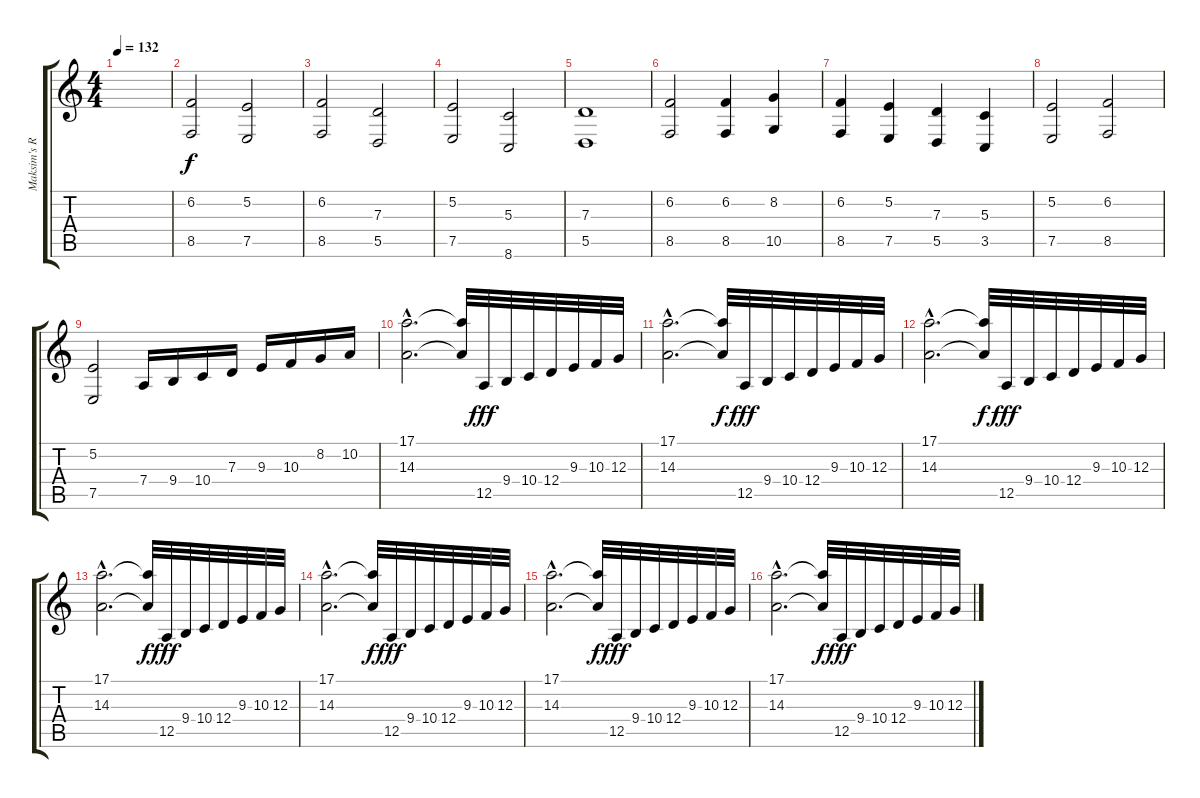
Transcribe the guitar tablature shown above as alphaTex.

\track ("Maksim's Right Hand" "Maksim's R") {instrument acousticgrandpiano}
\staff {score tabs}
\tuning (E4 B3 G3 D3 A2 E2) {hide}
\ts (4 4)
\tempo 132
\clef g2
\ks c
|
(6.2 8.5).2 (5.2 7.5).2 |
(6.2 8.5).2 (7.3 5.5).2 |
(5.2 7.5).2 (5.3 8.6).2 |
(7.3 5.5).1 |
(6.2 8.5).2 (6.2 8.5).4 (8.2 10.5).4 |
(6.2 8.5).4 (5.2 7.5).4 (7.3 5.5).4 (5.3 3.5).4 |
(5.2 7.5).2 (6.2 8.5).2 |
(5.2 7.5).2 7.4.16 9.4.16 10.4.16 7.3.16 9.3.16 10.3.16 8.2.16 10.2.16 |
(17.1{hac} 14.3{hac}).2{d} (17.1{t} 14.3{t}).32{dy f} 12.5.32{dy fff} 9.4.32 10.4.32 12.4.32 9.3.32 10.3.32 12.3.32 |
(17.1{hac} 14.3{hac}).2{d} (17.1{t} 14.3{t}).32{dy f} 12.5.32{dy fff} 9.4.32 10.4.32 12.4.32 9.3.32 10.3.32 12.3.32 |
(17.1{hac} 14.3{hac}).2{d} (17.1{t} 14.3{t}).32{dy f} 12.5.32{dy fff} 9.4.32 10.4.32 12.4.32 9.3.32 10.3.32 12.3.32 |
(17.1{hac} 14.3{hac}).2{d} (17.1{t} 14.3{t}).32{dy f} 12.5.32{dy fff} 9.4.32 10.4.32 12.4.32 9.3.32 10.3.32 12.3.32 |
(17.1{hac} 14.3{hac}).2{d} (17.1{t} 14.3{t}).32{dy f} 12.5.32{dy fff} 9.4.32 10.4.32 12.4.32 9.3.32 10.3.32 12.3.32 |
(17.1{hac} 14.3{hac}).2{d} (17.1{t} 14.3{t}).32{dy f} 12.5.32{dy fff} 9.4.32 10.4.32 12.4.32 9.3.32 10.3.32 12.3.32 |
(17.1{hac} 14.3{hac}).2{d} (17.1{t} 14.3{t}).32{dy f} 12.5.32{dy fff} 9.4.32 10.4.32 12.4.32 9.3.32 10.3.32 12.3.32
